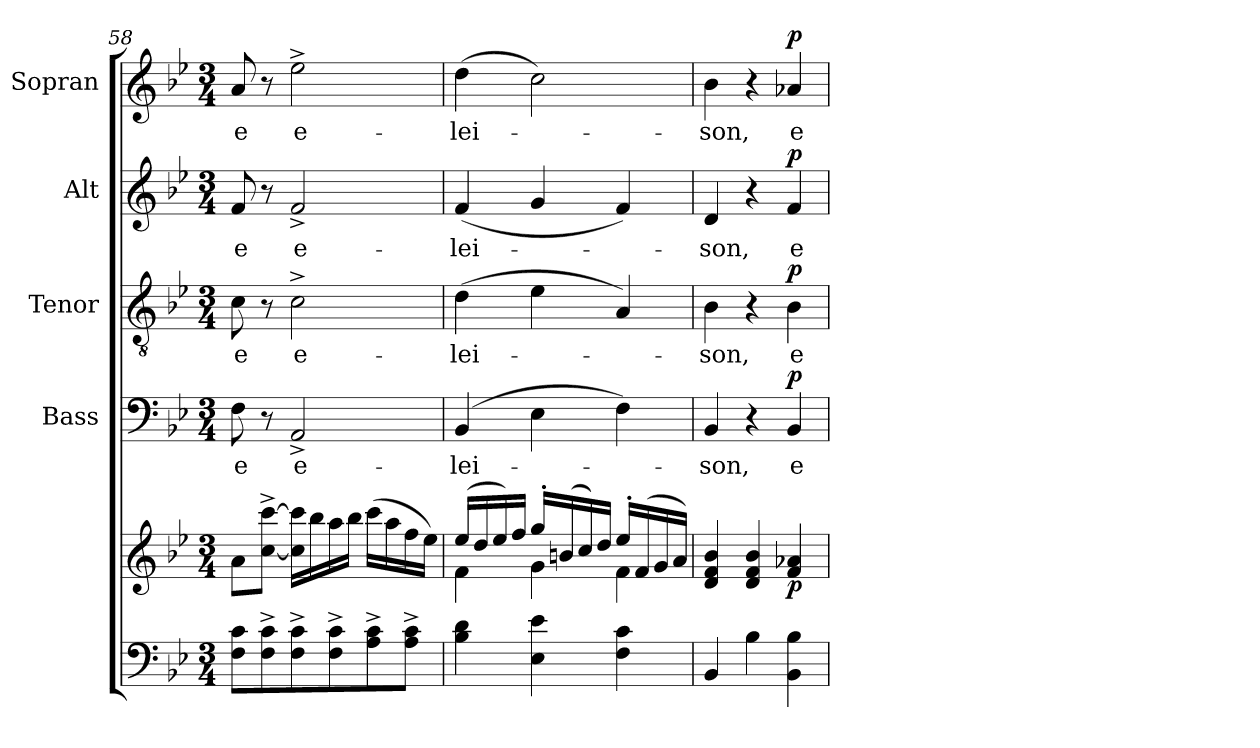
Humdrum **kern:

**kern	**kern	**dynam	**kern	**text	**dynam	**kern	**text	**dynam	**kern	**text	**dynam	**kern	**text	**dynam
*part5	*part5	*part5	*part4	*part4	*part4	*part3	*part3	*part3	*part2	*part2	*part2	*part1	*part1	*part1
*staff6	*staff5	*staff5/6	*staff4	*staff4	*staff4	*staff3	*staff3	*staff3	*staff2	*staff2	*staff2	*staff1	*staff1	*staff1
*	*	*	*I"Bass	*	*	*I"Tenor	*	*	*I"Alt	*	*	*I"Sopran	*	*
*	*	*	*I'B.	*	*	*I'T.	*	*	*I'A.	*	*	*I'S.	*	*
*clefF4	*clefG2	*	*clefF4	*	*	*clefGv2	*	*	*clefG2	*	*	*clefG2	*	*
*k[b-e-]	*k[b-e-]	*	*k[b-e-]	*	*	*k[b-e-]	*	*	*k[b-e-]	*	*	*k[b-e-]	*	*
*B-:	*B-:	*	*B-:	*	*	*B-:	*	*	*B-:	*	*	*B-:	*	*
*M3/4	*M3/4	*	*M3/4	*	*	*M3/4	*	*	*M3/4	*	*	*M3/4	*	*
=58	=58	=58	=58	=58	=58	=58	=58	=58	=58	=58	=58	=58	=58	=58
!	!	!	!	!LO:LY:b	!	!	!LO:LY:b	!	!	!LO:LY:b	!	!	!LO:LY:b	!
8F\ 8c\L	8a\L	.	8F\	-e	.	8c\	-e	.	8f/	-e	.	8a/	-e	.
8F\^> 8c\^>	[8cc\^> [8ccc\^>J	.	8r	.	.	8r	.	.	8r	.	.	8r	.	.
!	!	!	!	!LO:LY:b	!	!	!LO:LY:b	!	!	!LO:LY:b	!	!	!LO:LY:b	!
8F\^> 8c\^>	16cc\] 16ccc\]LL	.	2AA^>/	e-	.	2c^>\	e-	.	2f^>/	e-	.	2ee-^>\	e-	.
.	16bb-\	.	.	.	.	.	.	.	.	.	.	.	.	.
8F\^> 8c\^>	16aa\	.	.	.	.	.	.	.	.	.	.	.	.	.
.	16bb-\JJ	.	.	.	.	.	.	.	.	.	.	.	.	.
8A\^> 8c\^>	(>16ccc\LL	.	.	.	.	.	.	.	.	.	.	.	.	.
.	16aa\	.	.	.	.	.	.	.	.	.	.	.	.	.
8A\^> 8c\^>J	16ff\	.	.	.	.	.	.	.	.	.	.	.	.	.
.	16ee-\JJ)	.	.	.	.	.	.	.	.	.	.	.	.	.
!!LO:PB:g=z
=59	=59	=59	=59	=59	=59	=59	=59	=59	=59	=59	=59	=59	=59	=59
*	*^	*	*	*	*	*	*	*	*	*	*	*	*	*
!	!	!	!	!	!LO:LY:b	!	!	!LO:LY:b	!	!	!LO:LY:b	!	!	!LO:LY:b	!
4B-\ 4d\	(>16ee-/LL	4f\	.	(4BB-/	-lei-	.	(>4d\	-lei-	.	(<4f/	-lei-	.	(>4dd\	-lei-	.
.	16dd/	.	.	.	.	.	.	.	.	.	.	.	.	.	.
.	16ee-/)	.	.	.	.	.	.	.	.	.	.	.	.	.	.
.	16ff/JJ	.	.	.	.	.	.	.	.	.	.	.	.	.	.
4E-\ 4e-\	16gg'</LL	4g\	.	4E-\	.	.	4e-\	.	.	4g/	.	.	2cc\)	.	.
.	(>16bn/	.	.	.	.	.	.	.	.	.	.	.	.	.	.
.	16cc/)	.	.	.	.	.	.	.	.	.	.	.	.	.	.
.	16dd/JJ	.	.	.	.	.	.	.	.	.	.	.	.	.	.
4F\ 4c\	16ee-'</LL	4f\	.	4F\)	.	.	4A/)	.	.	4f/)	.	.	.	.	.
.	(>16f/	.	.	.	.	.	.	.	.	.	.	.	.	.	.
.	16g/	.	.	.	.	.	.	.	.	.	.	.	.	.	.
.	16a/JJ)	.	.	.	.	.	.	.	.	.	.	.	.	.	.
*	*v	*v	*	*	*	*	*	*	*	*	*	*	*	*	*
=60	=60	=60	=60	=60	=60	=60	=60	=60	=60	=60	=60	=60	=60	=60
!	!	!	!	!LO:LY:b	!	!	!LO:LY:b	!	!	!LO:LY:b	!	!	!LO:LY:b	!
4BB-/	4d/ 4f/ 4b-/	.	4BB-/	-son,	.	4B-\	-son,	.	4d/	-son,	.	4b-\	-son,	.
4B-\	4d/ 4f/ 4b-/	.	4r	.	.	4r	.	.	4r	.	.	4r	.	.
!	!	!LO:DY:b	!	!LO:LY:b	!LO:DY:a	!	!LO:LY:b	!LO:DY:a	!	!LO:LY:b	!LO:DY:a	!	!LO:LY:b	!LO:DY:a
4BB-\ 4B-\	4f/ 4a-X/	p	4BB-/	e-	p	4B-\	e-	p	4f/	e-	p	4a-X/	e-	p
=	=	=	=	=	=	=	=	=	=	=	=	=	=	=
*-	*-	*-	*-	*-	*-	*-	*-	*-	*-	*-	*-	*-	*-	*-
